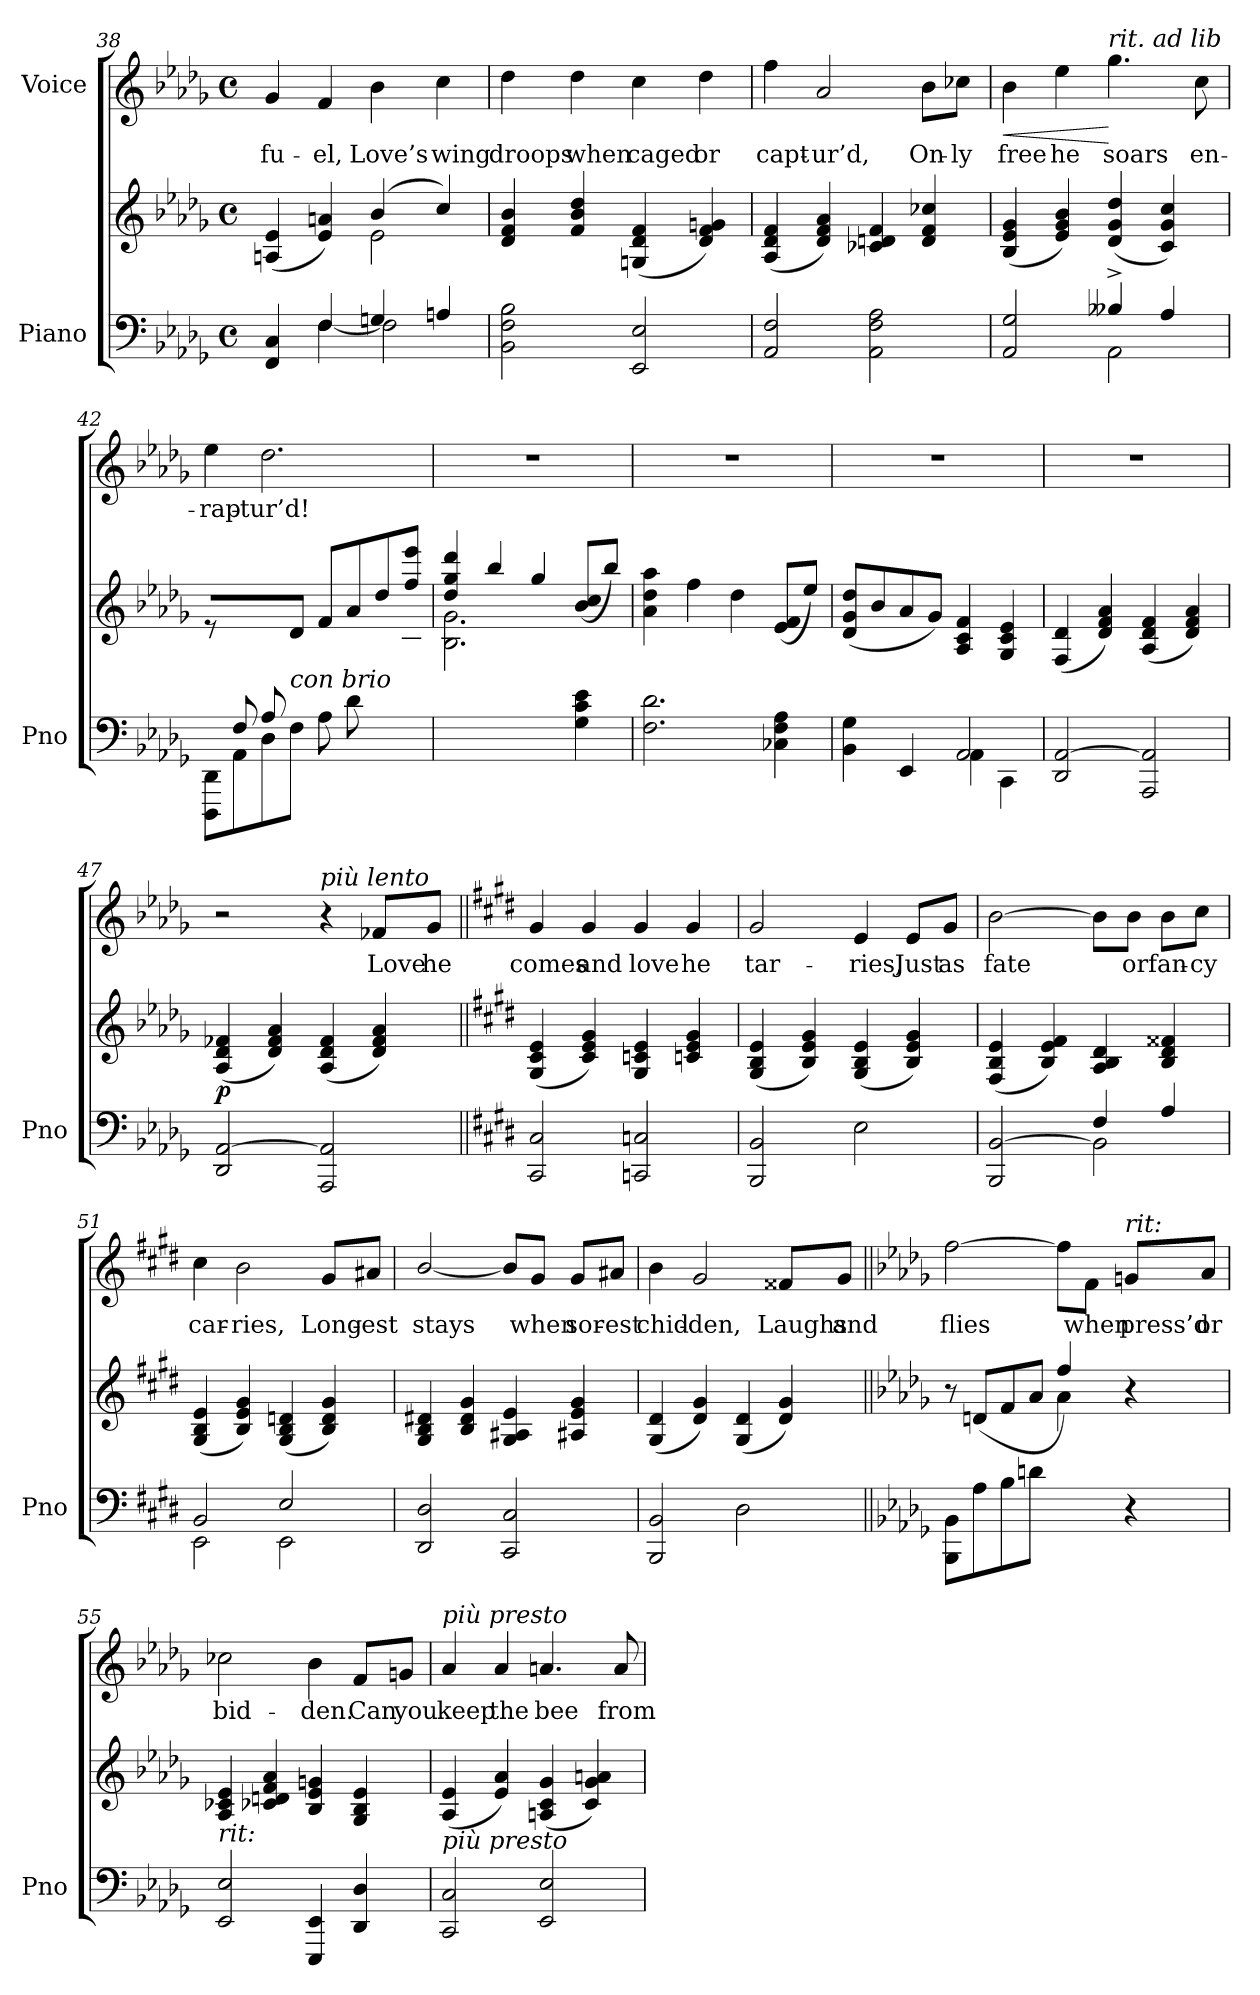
**kern	**kern	**dynam	**kern	**text	**dynam
*part2	*part2	*part2	*part1	*part1	*part1
*staff3	*staff2	*staff2/3	*staff1	*staff1	*staff1
*I"Piano	*	*	*I"Voice	*	*
*I'Pno	*	*	*	*	*
!!LO:LB:g=z
*clefF4	*clefG2	*	*clefG2	*	*
*k[b-e-a-d-g-]	*k[b-e-a-d-g-]	*	*k[b-e-a-d-g-]	*	*
*M4/4	*M4/4	*	*M4/4	*	*
*met(c)	*met(c)	*	*met(c)	*	*
=38	=38	=38	=38	=38	=38
*^	*^	*	*	*	*
!	!	!	!	!	!	!LO:LY:b	!
4FF/ 4C/	4ryy	(<4An/ 4e-/	2ryy	.	4g-/	fu-	.
!	!	!	!	!	!	!LO:LY:b	!
4F/	[4F\	4e-/ 4an/)	.	.	4f/	-el,	.
!	!	!	!	!	!	!LO:LY:b	!
4Gn/	2F\]	(>4b-/	2e-\	.	4b-\	Love’s	.
!	!	!	!	!	!	!LO:LY:b	!
4An/	.	4cc/)	.	.	4cc\	wing	.
*v	*v	*	*	*	*	*	*
*	*v	*v	*	*	*	*
=39	=39	=39	=39	=39	=39
!	!	!	!	!LO:LY:b	!
2BB-\ 2F\ 2B-\	4d-/ 4f/ 4b-/	.	4dd-\	droops	.
!	!	!	!	!LO:LY:b	!
.	4f/ 4b-/ 4dd-/	.	4dd-\	when	.
!	!	!	!	!LO:LY:b	!
2EE-/ 2E-/	(<4Gn/ 4d-/ 4f/	.	4cc\	caged	.
!	!	!	!	!LO:LY:b	!
.	4d-/ 4f/ 4gn/)	.	4dd-\	or	.
=40	=40	=40	=40	=40	=40
!	!	!	!	!LO:LY:b	!
2AA-/ 2F/	(<4A-/ 4d-/ 4f/	.	4ff\	capt-	.
!	!	!	!	!LO:LY:b	!
.	4d-/ 4f/ 4a-/)	.	2a-/	-ur’d,	.
2AA-\ 2F\ 2A-\	4c-X/ 4dn/ 4f/	.	.	.	.
!	!	!	!	!LO:LY:b	!
.	4d/ 4f/ 4cc-X/	.	8b-\L	On-	.
!	!	!	!	!LO:LY:b	!
.	.	.	8cc-X\J	-ly	.
!!LO:PB:g=z
=41	=41	=41	=41	=41	=41
*^	*	*	*	*	*
!	!	!	!	!	!LO:LY:b	!LO:HP:b
2AA-/ 2G-/	2ryy	(>4B-/ 4e-/ 4g-/	.	4b-\	free	<
!	!	!	!	!	!LO:LY:b	!
.	.	4e-/ 4g-/ 4b-/)	.	4ee-\	he	.
!	!	!	!	!LO:TX:a:i:t=rit. ad lib	!	!
!	!	!	!	!	!LO:LY:b	!
4B--X^/	2AA-\	(>4d-/ 4g-/ 4dd-/	.	4.gg-\	soars	[
4A-/	.	4c/ 4g-/ 4cc/)	.	.	.	.
!	!	!	!	!	!LO:LY:b	!
.	.	.	.	8cc\	en-	.
=42	=42	=42	=42	=42	=42	=42
*	*	*^	*	*	*	*
!	!	!	!	!	!	!LO:LY:b	!
8ryy	8DDD-\ 8DD-\L	8r	2.ryy	.	4ee-\	-rap-	.
8F/L	8AA-\	4ryy	.	.	.	.	.
!	!	!	!	!	!	!LO:LY:b	!
8A-/	8D-\	.	.	.	2.dd-\	-tur’d!	.
!LO:TX:a:i:t=con brio	!	!	!	!	!	!	!
4ryy	8F\J	8d-/J	.	.	.	.	.
.	8A-\L	8f/L	.	.	.	.	.
4.ryy	8d-\	8a-/	.	.	.	.	.
.	4ryy	8dd-/	8f\	.	.	.	.
.	.	8ff/ 8eee-/J	8c-X\ 8f\ 8a-\J	.	.	.	.
*v	*v	*	*	*	*	*	*
=43	=43	=43	=43	=43	=43	=43
2.ryy	4dd-/ 4gg-/ 4ddd-/	2.B-\ 2.g-\	.	1r	.	.
.	4bb-/	.	.	.	.	.
.	4gg-/	.	.	.	.	.
4G-\ 4c\ 4e-\	(<8b-/ 8cc/L	4ryy	.	.	.	.
.	8bb-/J)	.	.	.	.	.
*	*v	*v	*	*	*	*
!!LO:LB:g=z
=44	=44	=44	=44	=44	=44
2.F\ 2.d-\	4a-\ 4dd-\ 4aa-\	.	1r	.	.
.	4ff\	.	.	.	.
.	4dd-\	.	.	.	.
4C-X\ 4F\ 4A-\	(<8e-/ 8f/L	.	.	.	.
.	8ee-/J)	.	.	.	.
=45	=45	=45	=45	=45	=45
*^	*	*	*	*	*
4BB-\ 4G-\	2ryy	(<8d-/ 8g-/ 8dd-/L	.	1r	.	.
.	.	8b-/	.	.	.	.
4EE-/	.	8a-/	.	.	.	.
.	.	8g-/J)	.	.	.	.
2AA-/	4AA-\	4A-/ 4c/ 4f/	.	.	.	.
.	4CC\	4G-/ 4c/ 4e-/	.	.	.	.
=46	=46	=46	=46	=46	=46	=46
!LO:TX:a:i:t=più lento	!	!	!	!	!	!
*v	*v	*	*	*	*	*
2DD-/ [2AA-/	(>4F/ 4d-/	.	1r	.	.
.	4d-/ 4f/ 4a-/)	.	.	.	.
2AAA-/ 2AA-/]	(>4A-/ 4d-/ 4f/	.	.	.	.
.	4d-/ 4f/ 4a-/)	.	.	.	.
=47	=47	=47	=47	=47	=47
!	!	!LO:DY:b	!	!	!
2DD-/ [2AA-/	(>4A-/ 4d-/ 4f-X/	p	2r	.	.
.	4d-/ 4f-/ 4a-/)	.	.	.	.
!	!	!	!LO:TX:a:i:t=più lento	!	!
2AAA-/ 2AA-/]	(>4A-/ 4d-/ 4f-/	.	4r	.	.
!	!	!	!	!LO:LY:b	!
.	4d-/ 4f-/ 4a-/)	.	8f-X/L	Love	.
!	!	!	!	!LO:LY:b	!
.	.	.	8g-/J	he	.
!!LO:LB:g=z
=48||	=48||	=48||	=48||	=48||	=48||
*k[f#c#g#d#]	*k[f#c#g#d#]	*	*k[f#c#g#d#]	*	*
!	!	!	!	!LO:LY:b	!LO:DY:a
!	!	!	!	!	!LO:DY:n=1:a
2CC#/ 2C#/	(>4G#/ 4c#/ 4e/	.	4g#/	comes	p other-dynamics
!	!	!	!	!LO:LY:b	!
.	4c#/ 4e/ 4g#/)	.	4g#/	and	.
!	!	!	!	!LO:LY:b	!
2CCn/ 2Cn/	4G#/ 4cn/ 4e/	.	4g#/	love	.
!	!	!	!	!LO:LY:b	!
.	4cn/ 4e/ 4g#/	.	4g#/	he	.
=49	=49	=49	=49	=49	=49
!	!	!	!	!LO:LY:b	!
2BBB/ 2BB/	(>4G#/ 4B/ 4e/	.	2g#/	tar-	.
.	4B/ 4e/ 4g#/)	.	.	.	.
!	!	!	!	!LO:LY:b	!
2E\	(>4G#/ 4B/ 4e/	.	4e/	-ries,	.
!	!	!	!	!LO:LY:b	!
.	4B/ 4e/ 4g#/)	.	8e/L	Just	.
!	!	!	!	!LO:LY:b	!
.	.	.	8g#/J	as	.
=50	=50	=50	=50	=50	=50
*^	*	*	*	*	*
!	!	!	!	!	!LO:LY:b	!
2BBB/ [2BB/	2ryy	(>4F#/ 4B/ 4e/	.	[2b\	fate	.
.	.	4B/ 4e/ 4f#/)	.	.	.	.
4F#/	2BB\]	4A/ 4B/ 4d#/	.	8b\L]	.	.
!	!	!	!	!	!LO:LY:b	!
.	.	.	.	8b\J	or	.
!	!	!	!	!	!LO:LY:b	!
4A/	.	4B/ 4d#/ 4f##X/	.	8b\L	fan-	.
!	!	!	!	!	!LO:LY:b	!
.	.	.	.	8cc#\J	-cy	.
=51	=51	=51	=51	=51	=51	=51
!	!	!	!	!	!LO:LY:b	!
2BB/	2EE\	(>4G#/ 4B/ 4e/	.	4cc#\	car-	.
!	!	!	!	!	!LO:LY:b	!
.	.	4B/ 4e/ 4g#/)	.	2b\	-ries,	.
2E/	2EE\	(>4G#/ 4B/ 4dn/	.	.	.	.
!	!	!	!	!	!LO:LY:b	!
.	.	4B/ 4d/ 4g#/)	.	8g#/L	Long-	.
!	!	!	!	!	!LO:LY:b	!
.	.	.	.	8a#X/J	-est	.
*v	*v	*	*	*	*	*
!!LO:LB:g=z
=52	=52	=52	=52	=52	=52
!	!	!	!	!LO:LY:b	!
2DD#/ 2D#/	4G#/ 4B/ 4d#X/	.	[2b/	stays	.
.	4B/ 4d#/ 4g#/	.	.	.	.
2CC#/ 2C#/	4G#/ 4A#X/ 4e/	.	8b/L]	.	.
!	!	!	!	!LO:LY:b	!
.	.	.	8g#/J	when	.
!	!	!	!	!LO:LY:b	!
.	4A#X/ 4e/ 4g#/	.	8g#/L	sor-	.
!	!	!	!	!LO:LY:b	!
.	.	.	8a#X/J	-est	.
=53	=53	=53	=53	=53	=53
!	!	!	!	!LO:LY:b	!
2BBB/ 2BB/	(>4G#/ 4d#/	.	4b\	chid-	.
!	!	!	!	!LO:LY:b	!
.	4d#/ 4g#/)	.	2g#/	-den,	.
2D#\	(>4G#/ 4d#/	.	.	.	.
!	!	!	!	!LO:LY:b	!
.	4d#/ 4g#/)	.	8f##X/L	Laughs	.
!	!	!	!	!LO:LY:b	!
.	.	.	8g#/J	and	.
=54||	=54||	=54||	=54||	=54||	=54||
*k[b-e-a-d-g-]	*k[b-e-a-d-g-]	*	*k[b-e-a-d-g-]	*	*
*	*^	*	*	*	*
!	!	!	!	!	!LO:LY:b	!
8BBB-\ 8BB-\L	8r	2ryy	.	[2ff\	flies	.
8A-\	(>8dn/L	.	.	.	.	.
8B-\	8f/	.	.	.	.	.
8dn\J	8a-/J	.	.	.	.	.
4ryy	4ff/)	4a-\	.	8ff\L]	.	.
!	!	!	!	!	!LO:LY:b	!
.	.	.	.	8f\J	when	.
!	!	!	!	!LO:TX:a:i:t=rit&colon;	!	!
!	!	!	!	!	!LO:LY:b	!
4r	4r	4ryy	.	8gn/L	press’d	.
!	!	!	!	!	!LO:LY:b	!
.	.	.	.	8a-/J	or	.
*	*v	*v	*	*	*	*
=55	=55	=55	=55	=55	=55
!LO:TX:a:i:t=rit&colon;	!	!	!	!	!
!	!	!	!	!LO:LY:b	!
2EE-/ 2E-/	4A-/ 4c-X/ 4e-/	.	2cc-X\	bid-	.
.	4c-X/ 4dn/ 4f/ 4a-/	.	.	.	.
!	!	!	!	!LO:LY:b	!
4EEE-/ 4EE-/	4B-/ 4e-/ 4gn/	.	4b-\	-den.	.
!	!	!	!	!LO:LY:b	!
4DD-/ 4D-/	4G-/ 4B-/ 4e-/	.	8f/L	Can	.
!	!	!	!	!LO:LY:b	!
.	.	.	8gn/J	you	.
!!LO:PB:g=z
=56	=56	=56	=56	=56	=56
!	!	!	!LO:TX:a:i:t=più presto	!	!
!LO:TX:a:i:t=più presto	!	!	!	!	!
!	!	!	!	!LO:LY:b	!
2CC/ 2C/	(>4A-/ 4e-/	.	4a-/	keep	.
!	!	!	!	!LO:LY:b	!
.	4e-/ 4a-/)	.	4a-/	the	.
!	!	!	!	!LO:LY:b	!
2EE-/ 2E-/	(>4An/ 4c/ 4g-/	.	4.an/	bee	.
.	4c/ 4g-/ 4an/)	.	.	.	.
!	!	!	!	!LO:LY:b	!
.	.	.	8a/	from	.
=	=	=	=	=	=
*-	*-	*-	*-	*-	*-
